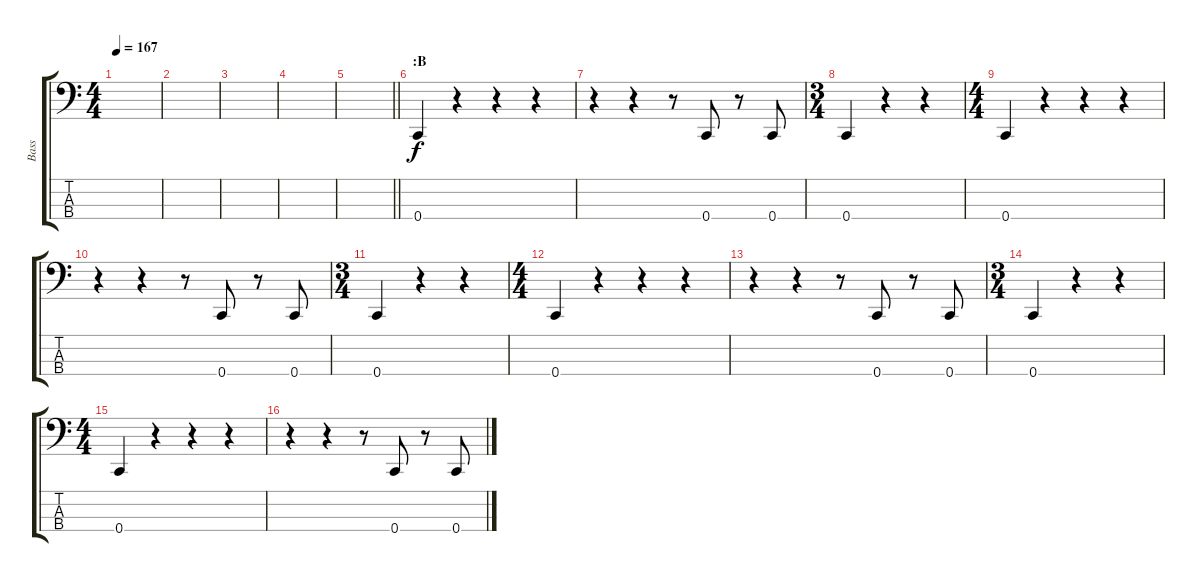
\track ("Bass" "Bass") {instrument electricbasspick}
\staff {score tabs}
\tuning (F2 C2 G1 C1) {hide}
\ts (4 4)
\tempo 167
\clef f4
\ks c
|
|
|
|
\barLineRight lightlight
|
\section ("" ":B")
0.4.4 r.4 r.4 r.4 |
r.4 r.4 r.8 0.4.8 r.8 0.4.8 |
\ts (3 4)
0.4.4 r.4 r.4 |
\ts (4 4)
0.4.4 r.4 r.4 r.4 |
r.4 r.4 r.8 0.4.8 r.8 0.4.8 |
\ts (3 4)
0.4.4 r.4 r.4 |
\ts (4 4)
0.4.4 r.4 r.4 r.4 |
r.4 r.4 r.8 0.4.8 r.8 0.4.8 |
\ts (3 4)
0.4.4 r.4 r.4 |
\ts (4 4)
0.4.4 r.4 r.4 r.4 |
r.4 r.4 r.8 0.4.8 r.8 0.4.8
